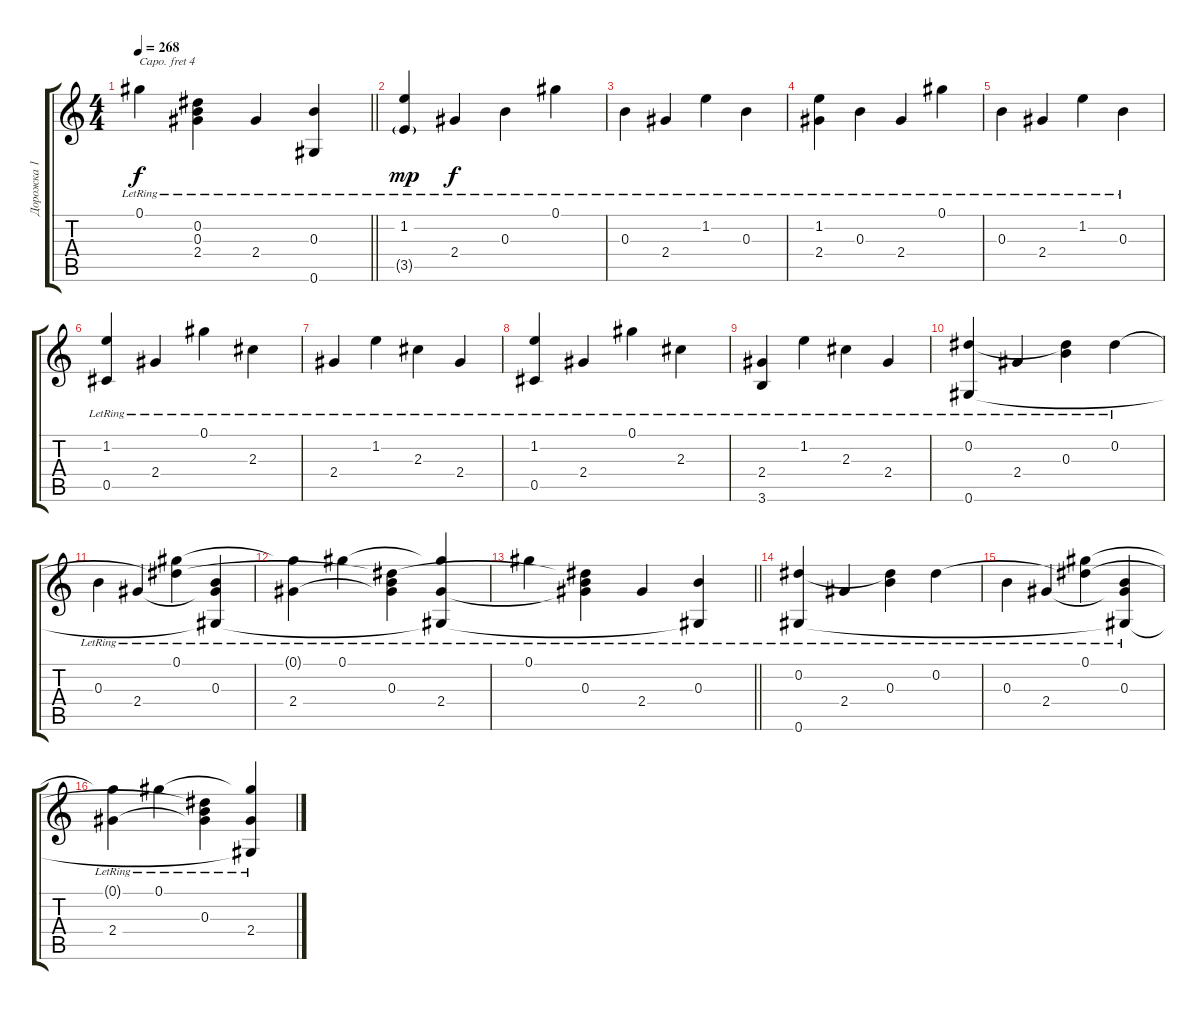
\track ("Дорожка 1" "Дорожка 1") {solo instrument acousticguitarsteel}
\staff {score tabs}
\capo 4
\tuning (E4 B3 G3 D3 A2 E2) {hide}
\ts (4 4)
\tempo 268
\clef g2
\barLineRight lightlight
\ks c
0.1{lr}.4{dy f} (0.2{t} 0.3{lr} 2.4{t}).4 2.4{lr}.4 (0.3{lr} 0.6{t}).4 |
(1.2{lr} 3.5{g lr}).4{dy mp} 2.4{lr}.4{dy f} 0.3{lr}.4 0.1{lr}.4 |
0.3{lr}.4 2.4{lr}.4 1.2{lr}.4 0.3{lr}.4 |
(1.2{lr} 2.4{lr}).4 0.3{lr}.4 2.4{lr}.4 0.1{lr}.4 |
0.3{lr}.4 2.4{lr}.4 1.2{lr}.4 0.3{lr}.4 |
(1.2{lr} 0.5{lr}).4 2.4{lr}.4 0.1{lr}.4 2.3{lr}.4 |
2.4{lr}.4 1.2{lr}.4 2.3{lr}.4 2.4{lr}.4 |
(1.2{lr} 0.5{lr}).4 2.4{lr}.4 0.1{lr}.4 2.3{lr}.4 |
(2.4{lr} 3.6{lr}).4 1.2{lr}.4 2.3{lr}.4 2.4{lr}.4 |
(0.2{lr} 0.6{lr}).4 2.4{lr}.4 (0.2{t} 0.3{lr}).4 0.2{lr}.4 |
0.3{lr}.4 2.4{lr}.4 (0.1{lr} 0.2{t}).4 (0.3{lr} 2.4{t} 0.6{t}).4 |
(0.1{t} 2.4{lr}).4 0.1{lr}.4 (0.2{t} 0.3{lr} 2.4{t}).4 (0.1{t} 2.4{lr} 0.6{t}).4 |
\barLineRight lightlight
0.1{lr}.4 (0.2{t} 0.3{lr} 2.4{t}).4 2.4{lr}.4 (0.3{lr} 0.6{t}).4 |
(0.2{lr} 0.6{lr}).4 2.4{lr}.4 (0.2{t} 0.3{lr}).4 0.2{lr}.4 |
0.3{lr}.4 2.4{lr}.4 (0.1{lr} 0.2{t}).4 (0.3{lr} 2.4{t} 0.6{t}).4 |
(0.1{t} 2.4{lr}).4 0.1{lr}.4 (0.2{t} 0.3{lr} 2.4{t}).4 (0.1{t} 2.4{lr} 0.6{t}).4
